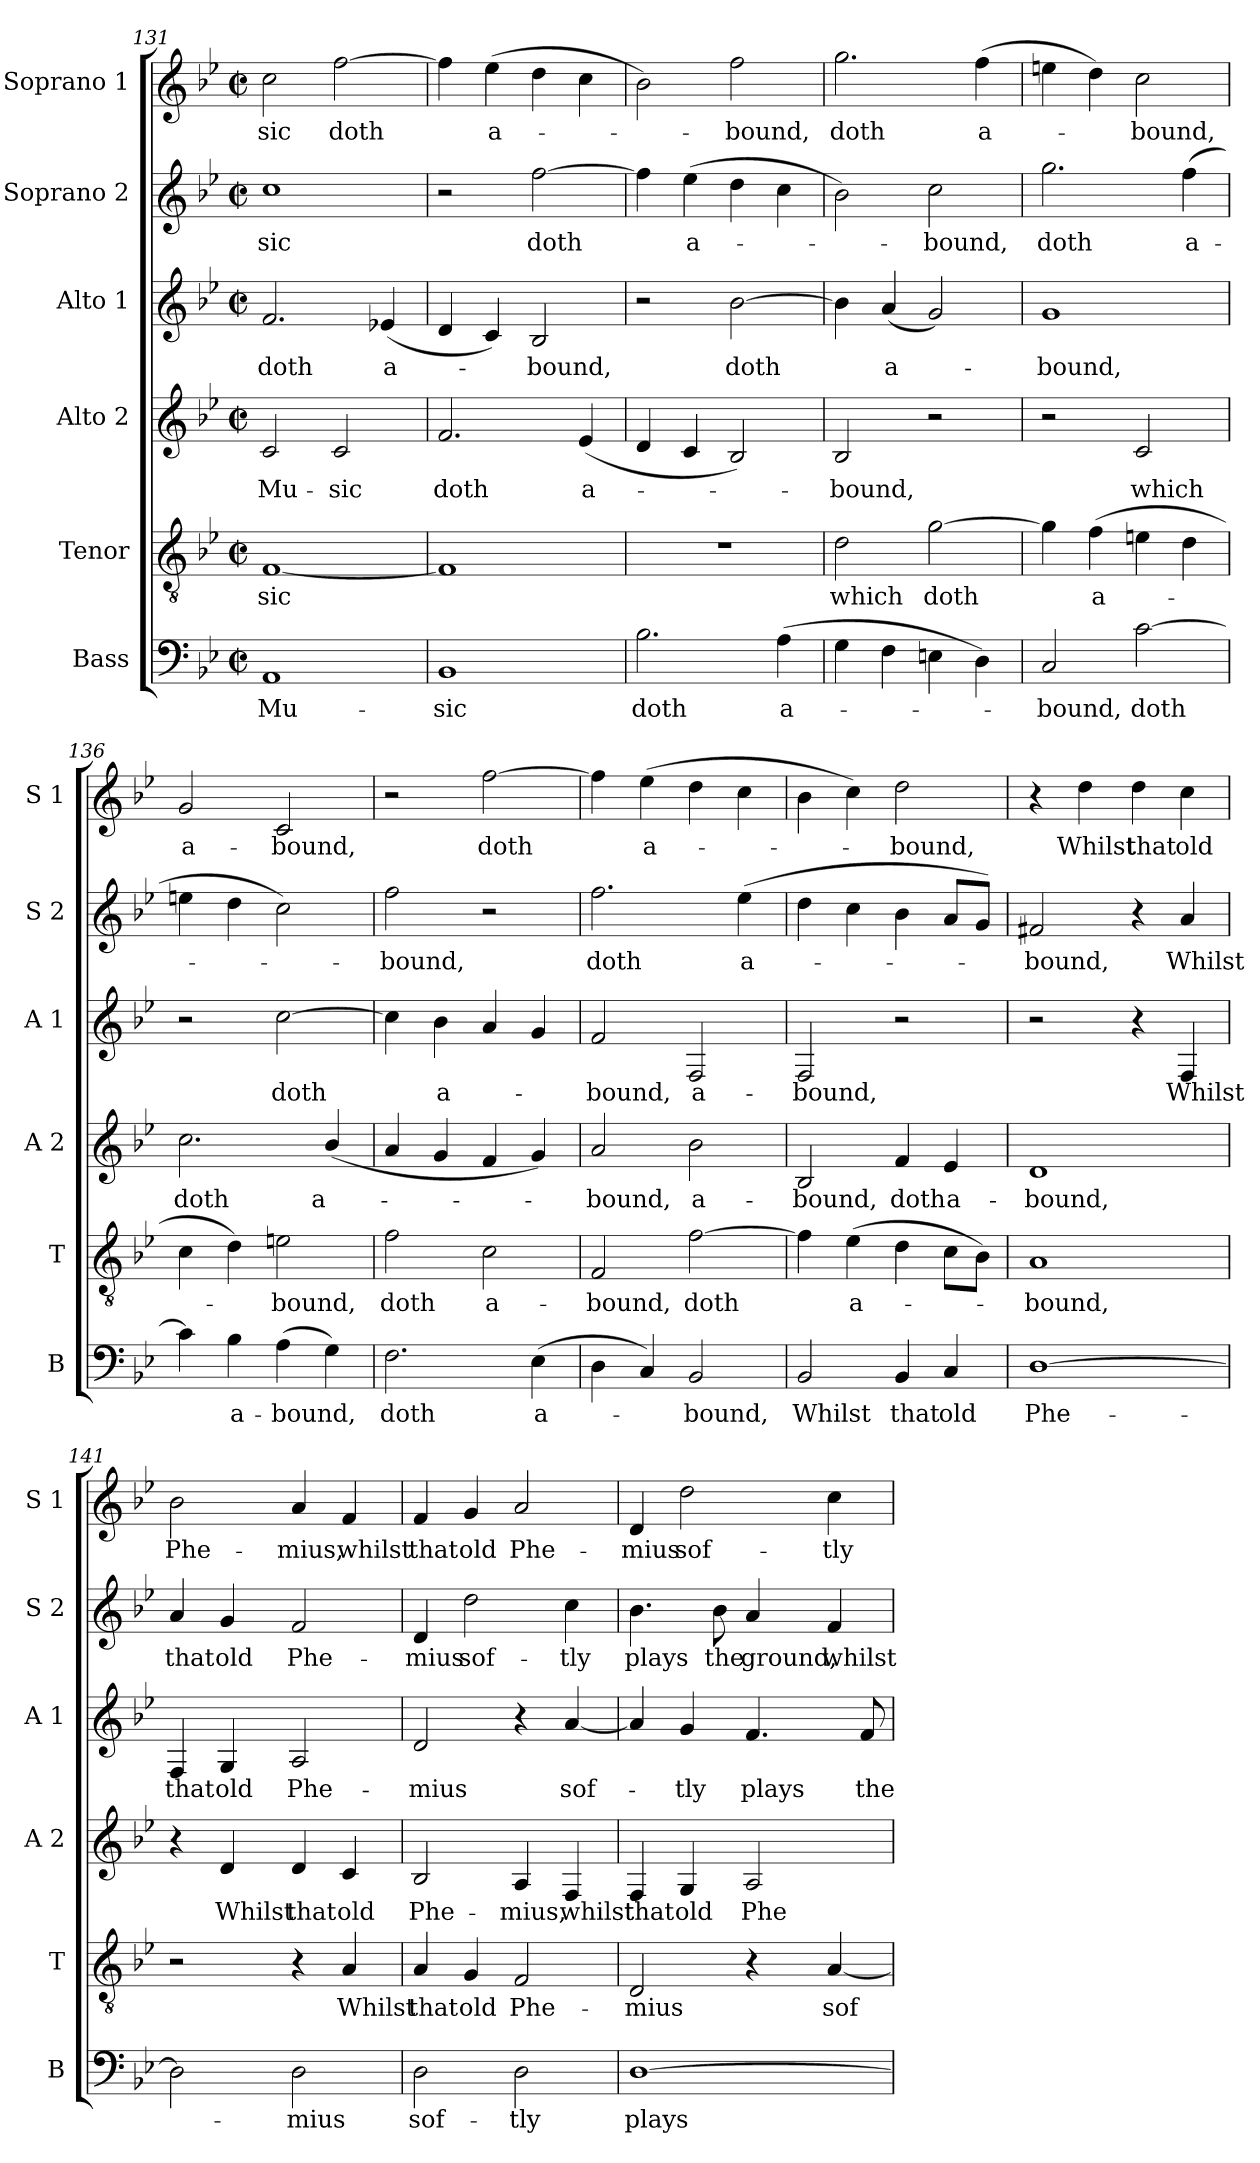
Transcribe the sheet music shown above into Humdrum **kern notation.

**kern	**text	**kern	**text	**kern	**text	**kern	**text	**kern	**text	**kern	**text
*part6	*part6	*part5	*part5	*part4	*part4	*part3	*part3	*part2	*part2	*part1	*part1
*staff6	*staff6	*staff5	*staff5	*staff4	*staff4	*staff3	*staff3	*staff2	*staff2	*staff1	*staff1
*I"Bass	*	*I"Tenor	*	*I"Alto 2	*	*I"Alto 1	*	*I"Soprano 2	*	*I"Soprano 1	*
*I'B	*	*I'T	*	*I'A 2	*	*I'A 1	*	*I'S 2	*	*I'S 1	*
*clefF4	*	*clefGv2	*	*clefG2	*	*clefG2	*	*clefG2	*	*clefG2	*
*k[b-e-]	*	*k[b-e-]	*	*k[b-e-]	*	*k[b-e-]	*	*k[b-e-]	*	*k[b-e-]	*
*B-:	*	*B-:	*	*B-:	*	*B-:	*	*B-:	*	*B-:	*
*M2/2	*	*M2/2	*	*M2/2	*	*M2/2	*	*M2/2	*	*M2/2	*
*met(c|)	*	*met(c|)	*	*met(c|)	*	*met(c|)	*	*met(c|)	*	*met(c|)	*
=131	=131	=131	=131	=131	=131	=131	=131	=131	=131	=131	=131
1AA	Mu-	[1F	-sic	2c/	Mu-	2.f/	doth	1cc	-sic	2cc\	-sic
.	.	.	.	2c/	-sic	.	.	.	.	[2ff\	doth
.	.	.	.	.	.	(4e-X/	a-	.	.	.	.
!!LO:LB:g=z
=132	=132	=132	=132	=132	=132	=132	=132	=132	=132	=132	=132
1BB-	-sic	1F]	.	2.f/	doth	4d/	.	2r	.	4ff\]	.
.	.	.	.	.	.	4c/)	.	.	.	(4ee-\	a-
.	.	.	.	.	.	2B-/	-bound,	[2ff\	doth	4dd\	.
.	.	.	.	(4e-/	a-	.	.	.	.	4cc\	.
=133	=133	=133	=133	=133	=133	=133	=133	=133	=133	=133	=133
2.B-\	doth	1r	.	4d/	.	2r	.	4ff\]	.	2b-\)	.
.	.	.	.	4c/	.	.	.	(4ee-\	a-	.	.
.	.	.	.	2B-/)	.	[2b-\	doth	4dd\	.	2ff\	-bound,
(4A\	a-	.	.	.	.	.	.	4cc\	.	.	.
=134	=134	=134	=134	=134	=134	=134	=134	=134	=134	=134	=134
4G\	.	2d\	which	2B-/	-bound,	4b-\]	.	2b-\)	.	2.gg\	doth
4F\	.	.	.	.	.	(4a/	a-	.	.	.	.
4En\	.	[2g\	doth	2r	.	2g/)	.	2cc\	-bound,	.	.
4D\)	.	.	.	.	.	.	.	.	.	(4ff\	a-
=135	=135	=135	=135	=135	=135	=135	=135	=135	=135	=135	=135
2C/	-bound,	4g\]	.	2r	.	1g	-bound,	2.gg\	doth	4een\	.
.	.	(4f\	a-	.	.	.	.	.	.	4dd\)	.
[2c\	doth	4en\	.	2c/	which	.	.	.	.	2cc\	-bound,
.	.	4d\	.	.	.	.	.	(4ff\	a-	.	.
=136	=136	=136	=136	=136	=136	=136	=136	=136	=136	=136	=136
4c\]	.	4c\	.	2.cc\	doth	2r	.	4een\	.	2g/	a-
4B-\	a-	4d\)	.	.	.	.	.	4dd\	.	.	.
(4A\	-bound,	2en\	-bound,	.	.	[2cc\	doth	2cc\)	.	2c/	-bound,
4G\)	.	.	.	(<4b-/	a-	.	.	.	.	.	.
=137	=137	=137	=137	=137	=137	=137	=137	=137	=137	=137	=137
2.F\	doth	2f\	doth	4a/	.	4cc\]	.	2ff\	-bound,	2r	.
.	.	.	.	4g/	.	4b-\	a-	.	.	.	.
.	.	2c\	a-	4f/	.	4a/	.	2r	.	[2ff\	doth
(4E-\	a-	.	.	4g/)	.	4g/	.	.	.	.	.
=138	=138	=138	=138	=138	=138	=138	=138	=138	=138	=138	=138
4D\	.	2F/	-bound,	2a/	-bound,	2f/	-bound,	2.ff\	doth	4ff\]	.
4C/)	.	.	.	.	.	.	.	.	.	(4ee-\	a-
2BB-/	-bound,	[2f\	doth	2b-\	a-	2F/	a-	.	.	4dd\	.
.	.	.	.	.	.	.	.	(4ee-\	a-	4cc\	.
!!LO:PB:g=z
=139	=139	=139	=139	=139	=139	=139	=139	=139	=139	=139	=139
2BB-/	Whilst	4f\]	.	2B-/	-bound,	2F/	-bound,	4dd\	.	4b-\	.
.	.	(4e-\	a-	.	.	.	.	4cc\	.	4cc\)	.
4BB-/	that	4d\	.	4f/	doth	2r	.	4b-\	.	2dd\	-bound,
4C/	old	8c\L	.	4e-/	a-	.	.	8a/L	.	.	.
.	.	8B-\J)	.	.	.	.	.	8g/J)	.	.	.
=140	=140	=140	=140	=140	=140	=140	=140	=140	=140	=140	=140
[1D	Phe-	1A	-bound,	1d	-bound,	2r	.	2f#X/	-bound,	4r	.
.	.	.	.	.	.	.	.	.	.	4dd\	Whilst
.	.	.	.	.	.	4r	.	4r	.	4dd\	that
.	.	.	.	.	.	4F/	Whilst	4a/	Whilst	4cc\	old
=141	=141	=141	=141	=141	=141	=141	=141	=141	=141	=141	=141
2D\]	.	2r	.	4r	.	4F/	that	4a/	that	2b-\	Phe-
.	.	.	.	4d/	Whilst	4G/	old	4g/	old	.	.
2D\	-mius	4r	.	4d/	that	2A/	Phe-	2f/	Phe-	4a/	-mius,
.	.	4A/	Whilst	4c/	old	.	.	.	.	4f/	whilst
=142	=142	=142	=142	=142	=142	=142	=142	=142	=142	=142	=142
2D\	sof-	4A/	that	2B-/	Phe-	2d/	-mius	4d/	-mius	4f/	that
.	.	4G/	old	.	.	.	.	2dd\	sof-	4g/	old
2D\	-tly	2F/	Phe-	4A/	-mius,	4r	.	.	.	2a/	Phe-
.	.	.	.	4F/	whilst	[4a/	sof-	4cc\	-tly	.	.
=143	=143	=143	=143	=143	=143	=143	=143	=143	=143	=143	=143
[1D	plays	2D/	-mius	4F/	that	4a/]	.	4.b-\	plays	4d/	-mius
.	.	.	.	4G/	old	4g/	-tly	.	.	2dd\	sof-
.	.	.	.	.	.	.	.	8b-\	the	.	.
.	.	4r	.	2A/	Phe-	4.f/	plays	4a/	ground,	.	.
.	.	[4A/	sof-	.	.	.	.	4f/	whilst	4cc\	-tly
.	.	.	.	.	.	8f/	the	.	.	.	.
=	=	=	=	=	=	=	=	=	=	=	=
*-	*-	*-	*-	*-	*-	*-	*-	*-	*-	*-	*-
